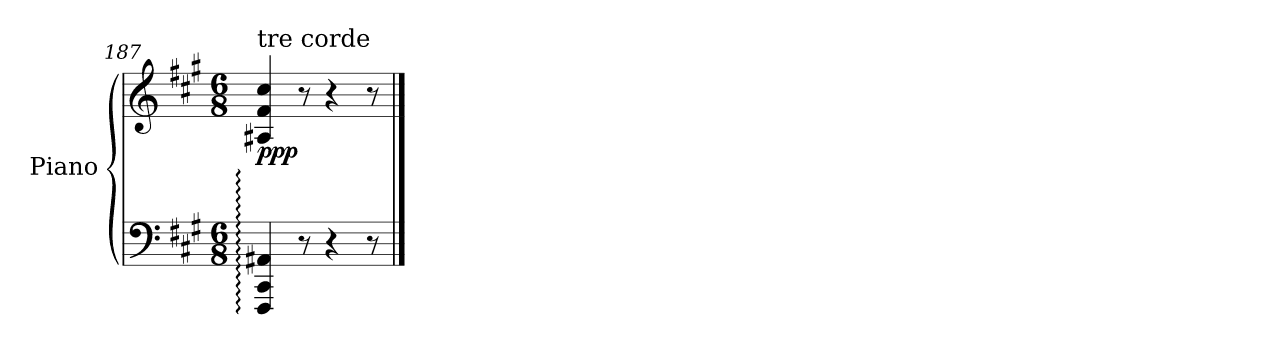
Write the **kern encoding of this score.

**kern	**kern	**dynam
*part1	*part1	*part1
*staff2	*staff1	*staff1/2
*I"Piano	*	*
*I'Pno	*	*
*clefF4	*clefG2	*
*k[f#c#g#]	*k[f#c#g#]	*
*A:	*A:	*
*M6/8	*M6/8	*
=187	=187	=187
*^	*	*
!	!	!LO:TX:a:t=tre corde	!
!	!	!	!LO:DY:b
4FFF#/ 4CC#/ 4AA#X/	4FFF#yy: 4CC#yy: 4AA#yy: 4A#Xyy: 4f#yy: 4cc#yy:	4A#X/ 4f#/ 4cc#/	ppp
8r	2ryy	8r	.
4r	.	4r	.
8r	.	8r	.
*v	*v	*	*
==	==	==
*-	*-	*-
